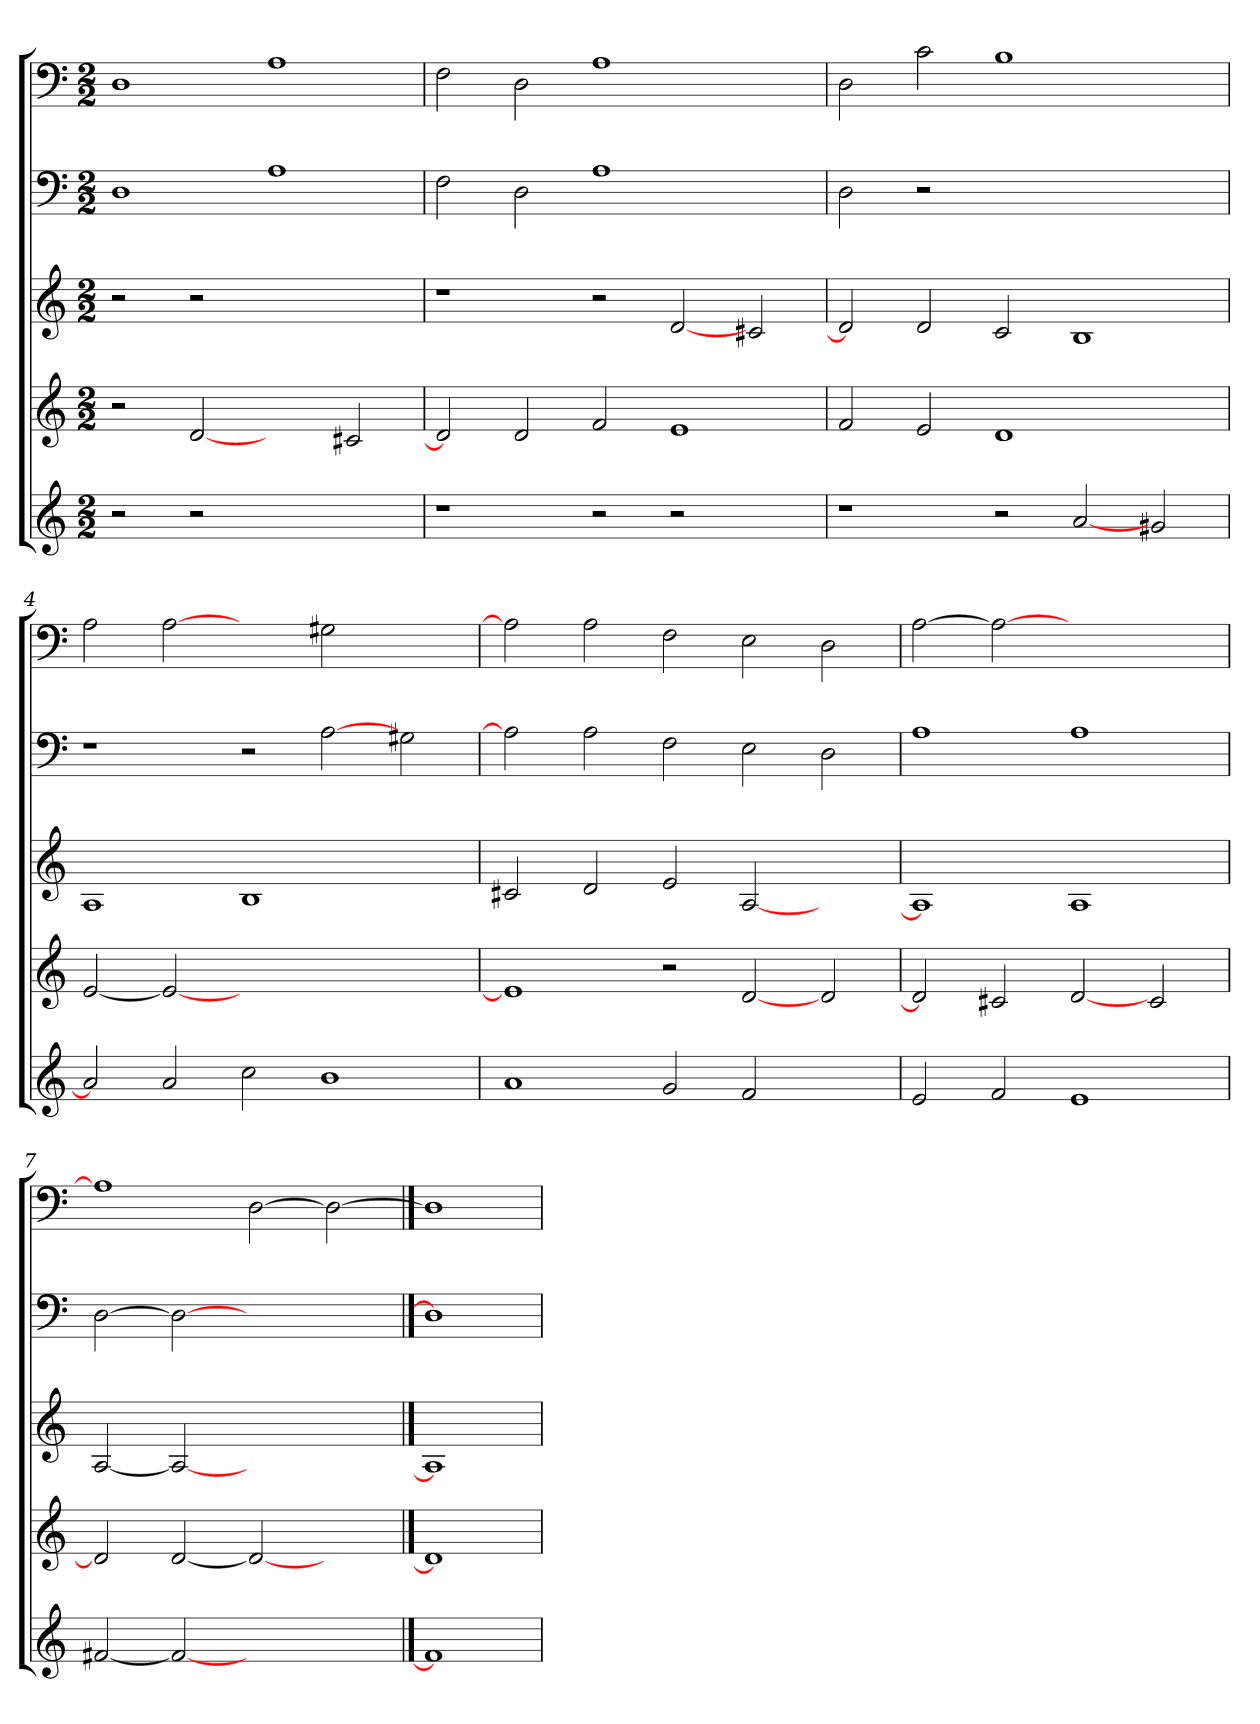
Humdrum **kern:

**kern	**kern	**kern	**kern	**kern
*part5	*part4	*part3	*part2	*part1
*staff5	*staff4	*staff3	*staff2	*staff1
*	*	*	*clefF4	*clefF4
*k[]	*k[]	*k[]	*k[]	*k[]
*a:	*a:	*a:	*a:	*a:
*M2/2	*M2/2	*M2/2	*M2/2	*M2/2
=1	=1	=1	=1	=1
2r	2r	2r	1D	1D
2r	[2d	2r	.	.
1ryy	2ryy	1ryy	1A	1A
.	2c#X	.	.	.
=2	=2	=2	=2	=2
1r	2d]	1r	2F	2F
.	2d	.	2D	2D
2r	2f	2r	1A	1A
2r	1e	[2d	.	.
2ryy	.	2c#X	2ryy	2ryy
=3	=3	=3	=3	=3
1r	2f	2d]	2D	2D
.	2e	2d	2r	2c
2r	1d	2c	1.ryy	1B
[2a	.	1B	.	.
2g#X	2ryy	.	.	2ryy
=4	=4	=4	=4	=4
2a]	[2e	1A	1r	2A
2a	2e_	.	.	[2A
2cc	1.ryy	1B	2r	2ryy
1b	.	.	[2A	2G#X
.	.	2ryy	2G#X	2ryy
=5	=5	=5	=5	=5
1a	1e]	2c#X	2A]	2A]
.	.	2d	2A	2A
2g	2r	2e	2F	2F
2f	[2d	[2A	2E	2E
2ryy	2d	2ryy	2D	2D
=6	=6	=6	=6	=6
2e	2d]	1A]	1A	[2A
2f	2c#X	.	.	2A_
1e	[2d	1A	1A	1ryy
.	2c#	.	.	.
=7	=7	=7	=7	=7
[2f#X	2d]	[2A	[2D	1A]
2f#_	[2d	2A_	2D_	.
1ryy	2d_	1ryy	1ryy	[2D
.	2ryy	.	.	2D_
==8	==8	==8	==8	==8
1f#]	1d]	1A]	1D]	1D]
=	=	=	=	=
*-	*-	*-	*-	*-
